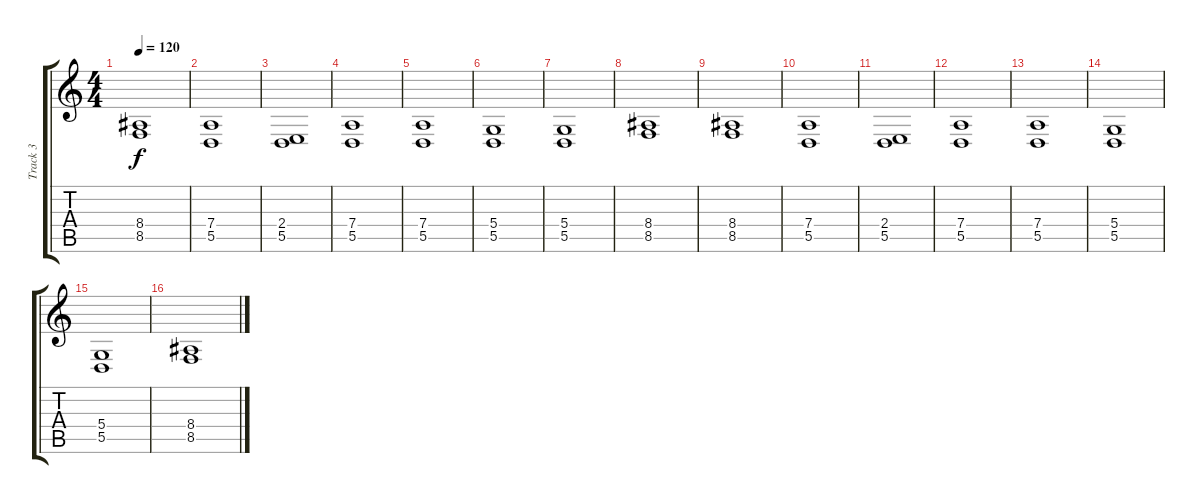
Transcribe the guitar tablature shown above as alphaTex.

\track ("Track 3" "Track 3") {instrument pad4choir}
\staff {score tabs}
\tuning (E4 B3 G3 D3 A2 E2) {hide}
\ts (4 4)
\tempo 120
\clef g2
\ks c
(8.4 8.5).1{dy f} |
(7.4 5.5).1 |
(2.4 5.5).1 |
(7.4 5.5).1 |
(7.4 5.5).1 |
(5.4 5.5).1 |
(5.4 5.5).1 |
(8.4 8.5).1 |
(8.4 8.5).1 |
(7.4 5.5).1 |
(2.4 5.5).1 |
(7.4 5.5).1 |
(7.4 5.5).1 |
(5.4 5.5).1 |
(5.4 5.5).1 |
(8.4 8.5).1
